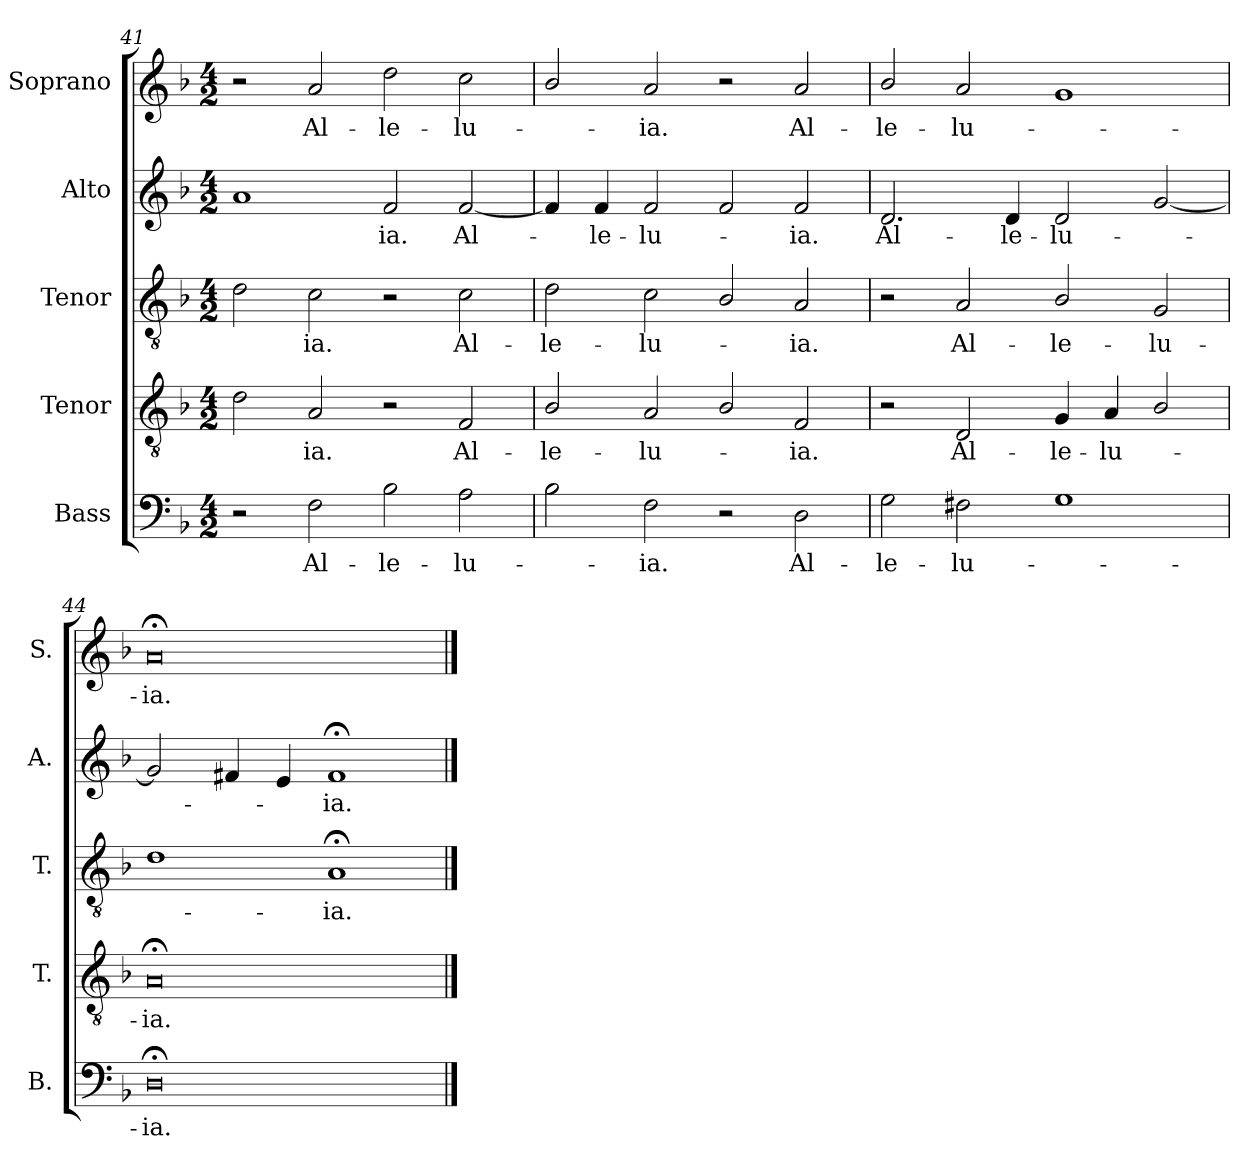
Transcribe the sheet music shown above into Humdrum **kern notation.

**kern	**text	**kern	**text	**kern	**text	**kern	**text	**kern	**text
*part5	*part5	*part4	*part4	*part3	*part3	*part2	*part2	*part1	*part1
*staff5	*staff5	*staff4	*staff4	*staff3	*staff3	*staff2	*staff2	*staff1	*staff1
*I"Bass	*	*I"Tenor	*	*I"Tenor	*	*I"Alto	*	*I"Soprano	*
*I'B.	*	*I'T.	*	*I'T.	*	*I'A.	*	*I'S.	*
*clefF4	*	*clefGv2	*	*clefGv2	*	*clefG2	*	*clefG2	*
*	*	*ITrd7c12	*	*ITrd7c12	*	*	*	*	*
*k[b-]	*	*k[b-]	*	*k[b-]	*	*k[b-]	*	*k[b-]	*
*F:	*	*F:	*	*F:	*	*F:	*	*F:	*
*M4/2	*	*M4/2	*	*M4/2	*	*M4/2	*	*M4/2	*
=41	=41	=41	=41	=41	=41	=41	=41	=41	=41
2r	.	2Di\	.	2Di\	.	1ai	.	2r	.
!	!LO:LY:b:color=#000000	!	!	!	!	!	!	!	!
!	!	!	!LO:LY:b:color=#000000	!	!	!	!	!	!
!	!	!	!	!	!LO:LY:b:color=#000000	!	!	!	!
!	!	!	!	!	!	!	!	!	!LO:LY:b:color=#000000
2Fi\	Al-	2AAi/	-ia.	2Ci\	-ia.	.	.	2ai/	Al-
!	!LO:LY:b:color=#000000	!	!	!	!	!	!	!	!
!	!	!	!	!	!	!	!LO:LY:b:color=#000000	!	!
!	!	!	!	!	!	!	!	!	!LO:LY:b:color=#000000
2B-i\	-le-	2r	.	2r	.	2fi/	-ia.	2ddi\	-le-
!	!LO:LY:b:color=#000000	!	!	!	!	!	!	!	!
!	!	!	!LO:LY:b:color=#000000	!	!	!	!	!	!
!	!	!	!	!	!LO:LY:b:color=#000000	!	!	!	!
!	!	!	!	!	!	!	!LO:LY:b:color=#000000	!	!
!	!	!	!	!	!	!	!	!	!LO:LY:b:color=#000000
2Ai\	-lu-	2FFi/	Al-	2Ci\	Al-	[2fi/	Al-	2cci\	-lu-
=42	=42	=42	=42	=42	=42	=42	=42	=42	=42
!	!	!	!LO:LY:b:color=#000000	!	!	!	!	!	!
!	!	!	!	!	!LO:LY:b:color=#000000	!	!	!	!
2B-i\	.	2BB-i/	-le-	2Di\	-le-	4fi/]	.	2b-i/	.
!	!	!	!	!	!	!	!LO:LY:b:color=#000000	!	!
.	.	.	.	.	.	4fi/	-le-	.	.
!	!LO:LY:b:color=#000000	!	!	!	!	!	!	!	!
!	!	!	!LO:LY:b:color=#000000	!	!	!	!	!	!
!	!	!	!	!	!LO:LY:b:color=#000000	!	!	!	!
!	!	!	!	!	!	!	!LO:LY:b:color=#000000	!	!
!	!	!	!	!	!	!	!	!	!LO:LY:b:color=#000000
2Fi\	-ia.	2AAi/	-lu-	2Ci\	-lu-	2fi/	-lu-	2ai/	-ia.
2r	.	2BB-i/	.	2BB-i/	.	2fi/	.	2r	.
!	!LO:LY:b:color=#000000	!	!	!	!	!	!	!	!
!	!	!	!LO:LY:b:color=#000000	!	!	!	!	!	!
!	!	!	!	!	!LO:LY:b:color=#000000	!	!	!	!
!	!	!	!	!	!	!	!LO:LY:b:color=#000000	!	!
!	!	!	!	!	!	!	!	!	!LO:LY:b:color=#000000
2Di\	Al-	2FFi/	-ia.	2AAi/	-ia.	2fi/	-ia.	2ai/	Al-
=43	=43	=43	=43	=43	=43	=43	=43	=43	=43
!	!LO:LY:b:color=#000000	!	!	!	!	!	!	!	!
!	!	!	!	!	!	!	!LO:LY:b:color=#000000	!	!
!	!	!	!	!	!	!	!	!	!LO:LY:b:color=#000000
2Gi\	-le-	2r	.	2r	.	2.di/	Al-	2b-i/	-le-
!	!LO:LY:b:color=#000000	!	!	!	!	!	!	!	!
!	!	!	!LO:LY:b:color=#000000	!	!	!	!	!	!
!	!	!	!	!	!LO:LY:b:color=#000000	!	!	!	!
!	!	!	!	!	!	!	!	!	!LO:LY:b:color=#000000
2F#Xi\	-lu-	2DDi/	Al-	2AAi/	Al-	.	.	2ai/	-lu-
!	!	!	!	!	!	!	!LO:LY:b:color=#000000	!	!
.	.	.	.	.	.	4di/	-le-	.	.
!	!	!	!LO:LY:b:color=#000000	!	!	!	!	!	!
!	!	!	!	!	!LO:LY:b:color=#000000	!	!	!	!
!	!	!	!	!	!	!	!LO:LY:b:color=#000000	!	!
1Gi	.	4GGi/	-le-	2BB-i/	-le-	2di/	-lu-	1gi	.
!	!	!	!LO:LY:b:color=#000000	!	!	!	!	!	!
.	.	4AAi/	-lu-	.	.	.	.	.	.
!	!	!	!	!	!LO:LY:b:color=#000000	!	!	!	!
.	.	2BB-i/	.	2GGi/	-lu-	[2gi/	.	.	.
=44	=44	=44	=44	=44	=44	=44	=44	=44	=44
!	!LO:LY:b:color=#000000	!	!	!	!	!	!	!	!
!	!	!	!LO:LY:b:color=#000000	!	!	!	!	!	!
!	!	!	!	!	!	!	!	!	!LO:LY:b:color=#000000
0D;i	-ia.	0AA;i	-ia.	1Di	.	2gi/]	.	0a;i	-ia.
.	.	.	.	.	.	4f#Xi/	.	.	.
.	.	.	.	.	.	4ei/	.	.	.
!	!	!	!	!	!LO:LY:b:color=#000000	!	!	!	!
!	!	!	!	!	!	!	!LO:LY:b:color=#000000	!	!
.	.	.	.	1AA;i	-ia.	1f#;i	-ia.	.	.
==	==	==	==	==	==	==	==	==	==
*-	*-	*-	*-	*-	*-	*-	*-	*-	*-
